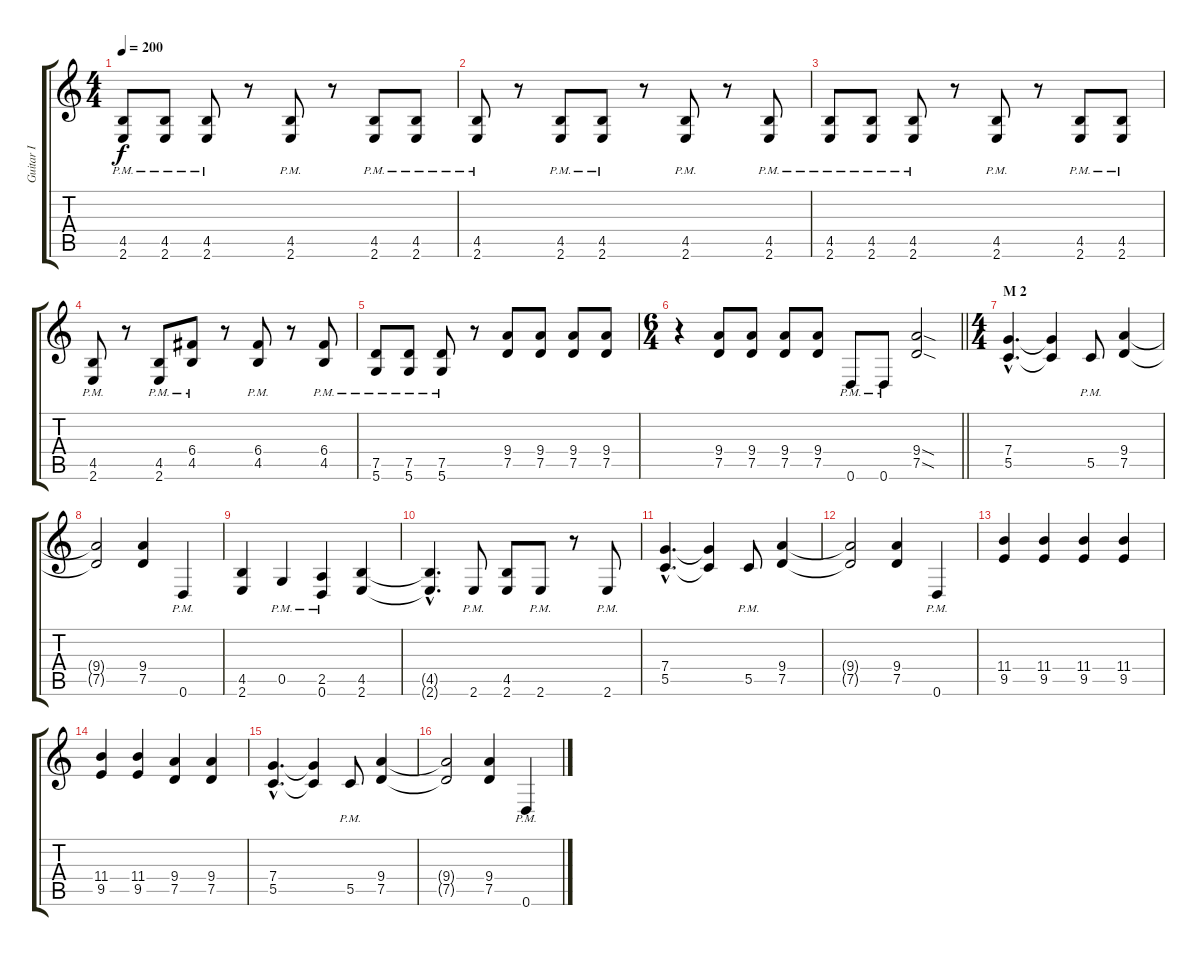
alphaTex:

\track ("Guitar I" "Guitar I") {instrument distortionguitar}
\staff {score tabs}
\tuning (D4 A3 F3 C3 G2 D2) {hide}
\ts (4 4)
\tempo 200
\clef g2
\ks c
(4.5{pm} 2.6{pm}).8{dy f} (4.5{pm} 2.6{pm}).8 (4.5{pm} 2.6{pm}).8 r.8 (4.5{pm} 2.6{pm}).8 r.8 (4.5{pm} 2.6{pm}).8 (4.5{pm} 2.6{pm}).8 |
(4.5{pm} 2.6{pm}).8 r.8 (4.5{pm} 2.6{pm}).8 (4.5{pm} 2.6{pm}).8 r.8 (4.5{pm} 2.6{pm}).8 r.8 (4.5{pm} 2.6{pm}).8 |
(4.5{pm} 2.6{pm}).8 (4.5{pm} 2.6{pm}).8 (4.5{pm} 2.6{pm}).8 r.8 (4.5{pm} 2.6{pm}).8 r.8 (4.5{pm} 2.6{pm}).8 (4.5{pm} 2.6{pm}).8 |
(4.5{pm} 2.6{pm}).8 r.8 (4.5{pm} 2.6{pm}).8 (6.4 4.5{pm}).8 r.8 (6.4{pm} 4.5{pm}).8 r.8 (6.4{pm} 4.5{pm}).8 |
(7.5{pm} 5.6{pm}).8 (7.5{pm} 5.6{pm}).8 (7.5{pm} 5.6{pm}).8 r.8 (9.4 7.5).8 (9.4 7.5).8 (9.4 7.5).8 (9.4 7.5).8 |
\ts (6 4)
\barLineRight lightlight
r.4 (9.4 7.5).8 (9.4 7.5).8 (9.4 7.5).8 (9.4 7.5).8 0.6{pm}.8 0.6{pm}.8 (9.4{sod} 7.5{sod}).2 |
\ts (4 4)
\section ("" "M 2")
(7.4{hac} 5.5{hac}).4{d} (7.4{t} 5.5{t}).4 5.5{pm}.8 (9.4 7.5).4 |
(9.4{t} 7.5{t}).2 (9.4 7.5).4 0.6{pm}.4 |
(4.5 2.6).4 0.5{pm}.4 (2.5{pm} 0.6{pm}).4 (4.5 2.6).4 |
(4.5{hac t} 2.6{hac t}).4{d} 2.6{pm}.8 (4.5 2.6).8 2.6{pm}.8 r.8 2.6{pm}.8 |
(7.4{hac} 5.5{hac}).4{d} (7.4{t} 5.5{t}).4 5.5{pm}.8 (9.4 7.5).4 |
(9.4{t} 7.5{t}).2 (9.4 7.5).4 0.6{pm}.4 |
(11.4 9.5).4 (11.4 9.5).4 (11.4 9.5).4 (11.4 9.5).4 |
(11.4 9.5).4 (11.4 9.5).4 (9.4 7.5).4 (9.4 7.5).4 |
(7.4{hac} 5.5{hac}).4{d} (7.4{t} 5.5{t}).4 5.5{pm}.8 (9.4 7.5).4 |
(9.4{t} 7.5{t}).2 (9.4 7.5).4 0.6{pm}.4
